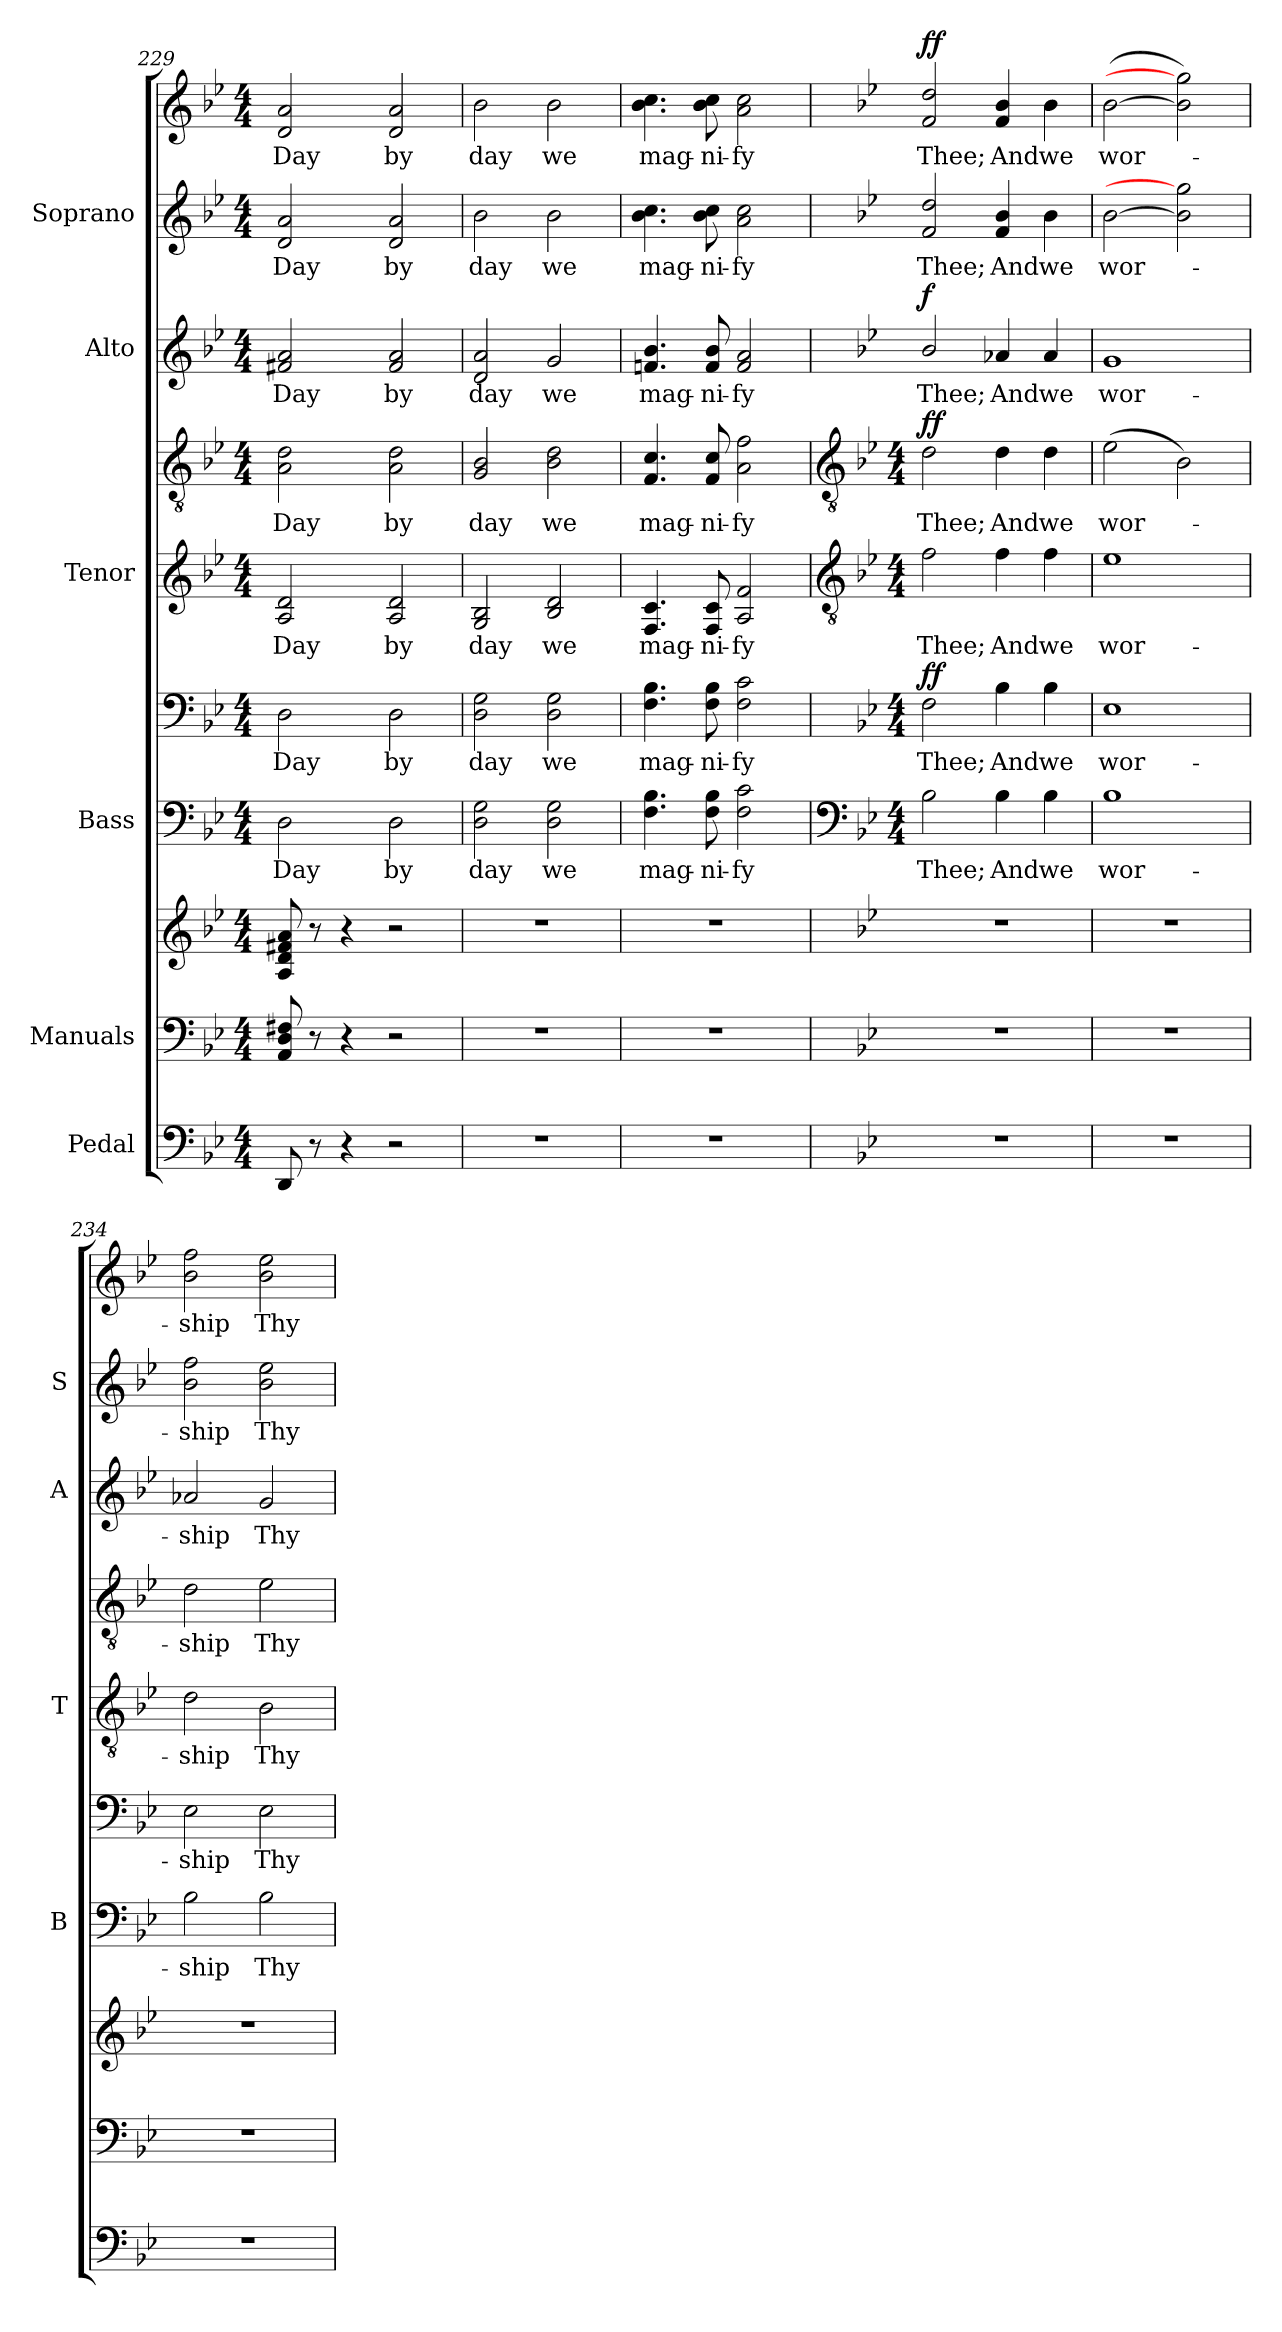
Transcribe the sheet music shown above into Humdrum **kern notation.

**kern	**kern	**kern	**kern	**text	**kern	**text	**dynam	**kern	**text	**kern	**text	**dynam	**kern	**text	**dynam	**kern	**text	**kern	**text	**dynam
*part6	*part5	*part5	*part4	*part4	*part4	*part4	*part4	*part3	*part3	*part3	*part3	*part3	*part2	*part2	*part2	*part1	*part1	*part1	*part1	*part1
*staff10	*staff9	*staff8	*staff7	*staff7	*staff6	*staff6	*staff6/7	*staff5	*staff5	*staff4	*staff4	*staff4/5	*staff3	*staff3	*staff3	*staff2	*staff2	*staff1	*staff1	*staff1/2
*I"Pedal	*I"Manuals	*	*I"Bass	*	*	*	*	*I"Tenor	*	*	*	*	*I"Alto	*	*	*I"Soprano	*	*	*	*
*	*	*	*I'B	*	*	*	*	*I'T	*	*	*	*	*I'A	*	*	*I'S	*	*	*	*
*clefF4	*clefF4	*clefG2	*	*	*clefF4	*	*	*	*	*clefGv2	*	*	*clefG2	*	*	*	*	*clefG2	*	*
*k[b-e-]	*k[b-e-]	*k[b-e-]	*k[b-e-]	*	*k[b-e-]	*	*	*k[b-e-]	*	*k[b-e-]	*	*	*k[b-e-]	*	*	*k[b-e-]	*	*k[b-e-]	*	*
*B-:	*B-:	*B-:	*B-:	*	*B-:	*	*	*B-:	*	*B-:	*	*	*B-:	*	*	*B-:	*	*B-:	*	*
*M4/4	*M4/4	*M4/4	*M4/4	*	*M4/4	*	*	*M4/4	*	*M4/4	*	*	*M4/4	*	*	*M4/4	*	*M4/4	*	*
=229	=229	=229	=229	=229	=229	=229	=229	=229	=229	=229	=229	=229	=229	=229	=229	=229	=229	=229	=229	=229
!	!	!	!	!LO:LY:b	!	!LO:LY:b	!	!	!LO:LY:b	!	!LO:LY:b	!	!	!LO:LY:b	!	!	!LO:LY:b	!	!LO:LY:b	!
8DD	8AA 8D 8F#X	8A 8d 8f#X 8a	2D	Day	2D	Day	.	2A 2d	Day	2A 2d	Day	.	2f#X 2a	Day	.	2d 2a	Day	2d 2a	Day	.
8r	8r	8r	.	.	.	.	.	.	.	.	.	.	.	.	.	.	.	.	.	.
4r	4r	4r	.	.	.	.	.	.	.	.	.	.	.	.	.	.	.	.	.	.
!	!	!	!	!LO:LY:b	!	!LO:LY:b	!	!	!LO:LY:b	!	!LO:LY:b	!	!	!LO:LY:b	!	!	!LO:LY:b	!	!LO:LY:b	!
2r	2r	2r	2D	by	2D	by	.	2A 2d	by	2A 2d	by	.	2f# 2a	by	.	2d 2a	by	2d 2a	by	.
=230	=230	=230	=230	=230	=230	=230	=230	=230	=230	=230	=230	=230	=230	=230	=230	=230	=230	=230	=230	=230
!	!	!	!	!LO:LY:b	!	!LO:LY:b	!	!	!LO:LY:b	!	!LO:LY:b	!	!	!LO:LY:b	!	!	!LO:LY:b	!	!LO:LY:b	!
1r	1r	1r	2D 2G	day	2D 2G	day	.	2G 2B-	day	2G 2B-	day	.	2d 2a	day	.	2b-	day	2b-	day	.
!	!	!	!	!LO:LY:b	!	!LO:LY:b	!	!	!LO:LY:b	!	!LO:LY:b	!	!	!LO:LY:b	!	!	!LO:LY:b	!	!LO:LY:b	!
.	.	.	2D 2G	we	2D 2G	we	.	2B- 2d	we	2B- 2d	we	.	2g	we	.	2b-	we	2b-	we	.
=231	=231	=231	=231	=231	=231	=231	=231	=231	=231	=231	=231	=231	=231	=231	=231	=231	=231	=231	=231	=231
!	!	!	!	!LO:LY:b	!	!LO:LY:b	!	!	!LO:LY:b	!	!LO:LY:b	!	!	!LO:LY:b	!	!	!LO:LY:b	!	!LO:LY:b	!
1r	1r	1r	4.F 4.B-	mag-	4.F 4.B-	mag-	.	4.F 4.c	mag-	4.F 4.c	mag-	.	4.fn 4.b-	mag-	.	4.b- 4.cc	mag-	4.b- 4.cc	mag-	.
!	!	!	!	!LO:LY:b	!	!LO:LY:b	!	!	!LO:LY:b	!	!LO:LY:b	!	!	!LO:LY:b	!	!	!LO:LY:b	!	!LO:LY:b	!
.	.	.	8F 8B-	-ni-	8F 8B-	-ni-	.	8F 8c	-ni-	8F 8c	-ni-	.	8f 8b-	-ni-	.	8b- 8cc	-ni-	8b- 8cc	-ni-	.
!	!	!	!	!LO:LY:b	!	!LO:LY:b	!	!	!LO:LY:b	!	!LO:LY:b	!	!	!LO:LY:b	!	!	!LO:LY:b	!	!LO:LY:b	!
.	.	.	2F 2c	-fy	2F 2c	-fy	.	2A 2f	-fy	2A 2f	-fy	.	2f 2a	-fy	.	2a 2cc	-fy	2a 2cc	-fy	.
!!LO:LB:g=z
=232	=232	=232	=232	=232	=232	=232	=232	=232	=232	=232	=232	=232	=232	=232	=232	=232	=232	=232	=232	=232
*	*	*	*clefF4	*	*	*	*	*clefGv2	*	*clefGv2	*	*	*	*	*	*	*	*	*	*
*	*	*	*k[b-e-]	*	*k[b-e-]	*	*	*k[b-e-]	*	*k[b-e-]	*	*	*	*	*	*	*	*	*	*
*	*	*	*B-:	*	*B-:	*	*	*B-:	*	*B-:	*	*	*	*	*	*	*	*	*	*
*	*	*	*M4/4	*	*M4/4	*	*	*M4/4	*	*M4/4	*	*	*	*	*	*	*	*	*	*
!	!	!	!	!LO:LY:b	!	!LO:LY:b	!LO:DY:b=2	!	!LO:LY:b	!	!LO:LY:b	!	!	!LO:LY:b	!	!	!LO:LY:b	!	!LO:LY:b	!
!	!	!	!	!	!	!	!LO:DY:n=1:b	!	!	!	!	!LO:DY:b=2	!	!	!	!	!	!	!	!
!	!	!	!	!	!	!	!	!	!	!	!	!LO:DY:n=1:b	!	!	!LO:DY:b	!	!	!	!	!LO:DY:b=2
!	!	!	!	!	!	!	!	!	!	!	!	!	!	!	!	!	!	!	!	!LO:DY:n=1:b
1r	1r	1r	2B-	Thee;	2F	Thee;	f f	2f	Thee;	2d	Thee;	f f	2b-/	Thee;	f	2f 2dd	Thee;	2f 2dd	Thee;	f f
!	!	!	!	!LO:LY:b	!	!LO:LY:b	!	!	!LO:LY:b	!	!LO:LY:b	!	!	!LO:LY:b	!	!	!LO:LY:b	!	!LO:LY:b	!
.	.	.	4B-	And	4B-	And	.	4f	And	4d	And	.	4a-X	And	.	4f 4b-	And	4f 4b-	And	.
!	!	!	!	!LO:LY:b	!	!LO:LY:b	!	!	!LO:LY:b	!	!LO:LY:b	!	!	!LO:LY:b	!	!	!LO:LY:b	!	!LO:LY:b	!
.	.	.	4B-	we	4B-	we	.	4f	we	4d	we	.	4a-	we	.	4b-	we	4b-	we	.
=233	=233	=233	=233	=233	=233	=233	=233	=233	=233	=233	=233	=233	=233	=233	=233	=233	=233	=233	=233	=233
!	!	!	!	!LO:LY:b	!	!LO:LY:b	!	!	!LO:LY:b	!	!LO:LY:b	!	!	!LO:LY:b	!	!	!LO:LY:b	!	!LO:LY:b	!
1r	1r	1r	1B-	-wor-	1E-	wor-	.	1e-	wor-	(>2e-	wor-	.	1g	wor-	.	[2b-	wor-	([2b-	wor-	.
.	.	.	.	.	.	.	.	.	.	2B-)	.	.	.	.	.	2b-] 2gg]	.	2b-] 2gg])	.	.
=234	=234	=234	=234	=234	=234	=234	=234	=234	=234	=234	=234	=234	=234	=234	=234	=234	=234	=234	=234	=234
!	!	!	!	!LO:LY:b	!	!LO:LY:b	!	!	!LO:LY:b	!	!LO:LY:b	!	!	!LO:LY:b	!	!	!LO:LY:b	!	!LO:LY:b	!
1r	1r	1r	2B-	ship	2E-	-ship	.	2d	ship	2d	-ship	.	2a-X	-ship	.	2b- 2ff	ship	2b- 2ff	ship	.
!	!	!	!	!LO:LY:b	!	!LO:LY:b	!	!	!LO:LY:b	!	!LO:LY:b	!	!	!LO:LY:b	!	!	!LO:LY:b	!	!LO:LY:b	!
.	.	.	2B-	Thy	2E-	Thy	.	2B-	Thy	2e-	Thy	.	2g	Thy	.	2b- 2ee-	Thy	2b- 2ee-	Thy	.
=	=	=	=	=	=	=	=	=	=	=	=	=	=	=	=	=	=	=	=	=
*-	*-	*-	*-	*-	*-	*-	*-	*-	*-	*-	*-	*-	*-	*-	*-	*-	*-	*-	*-	*-
